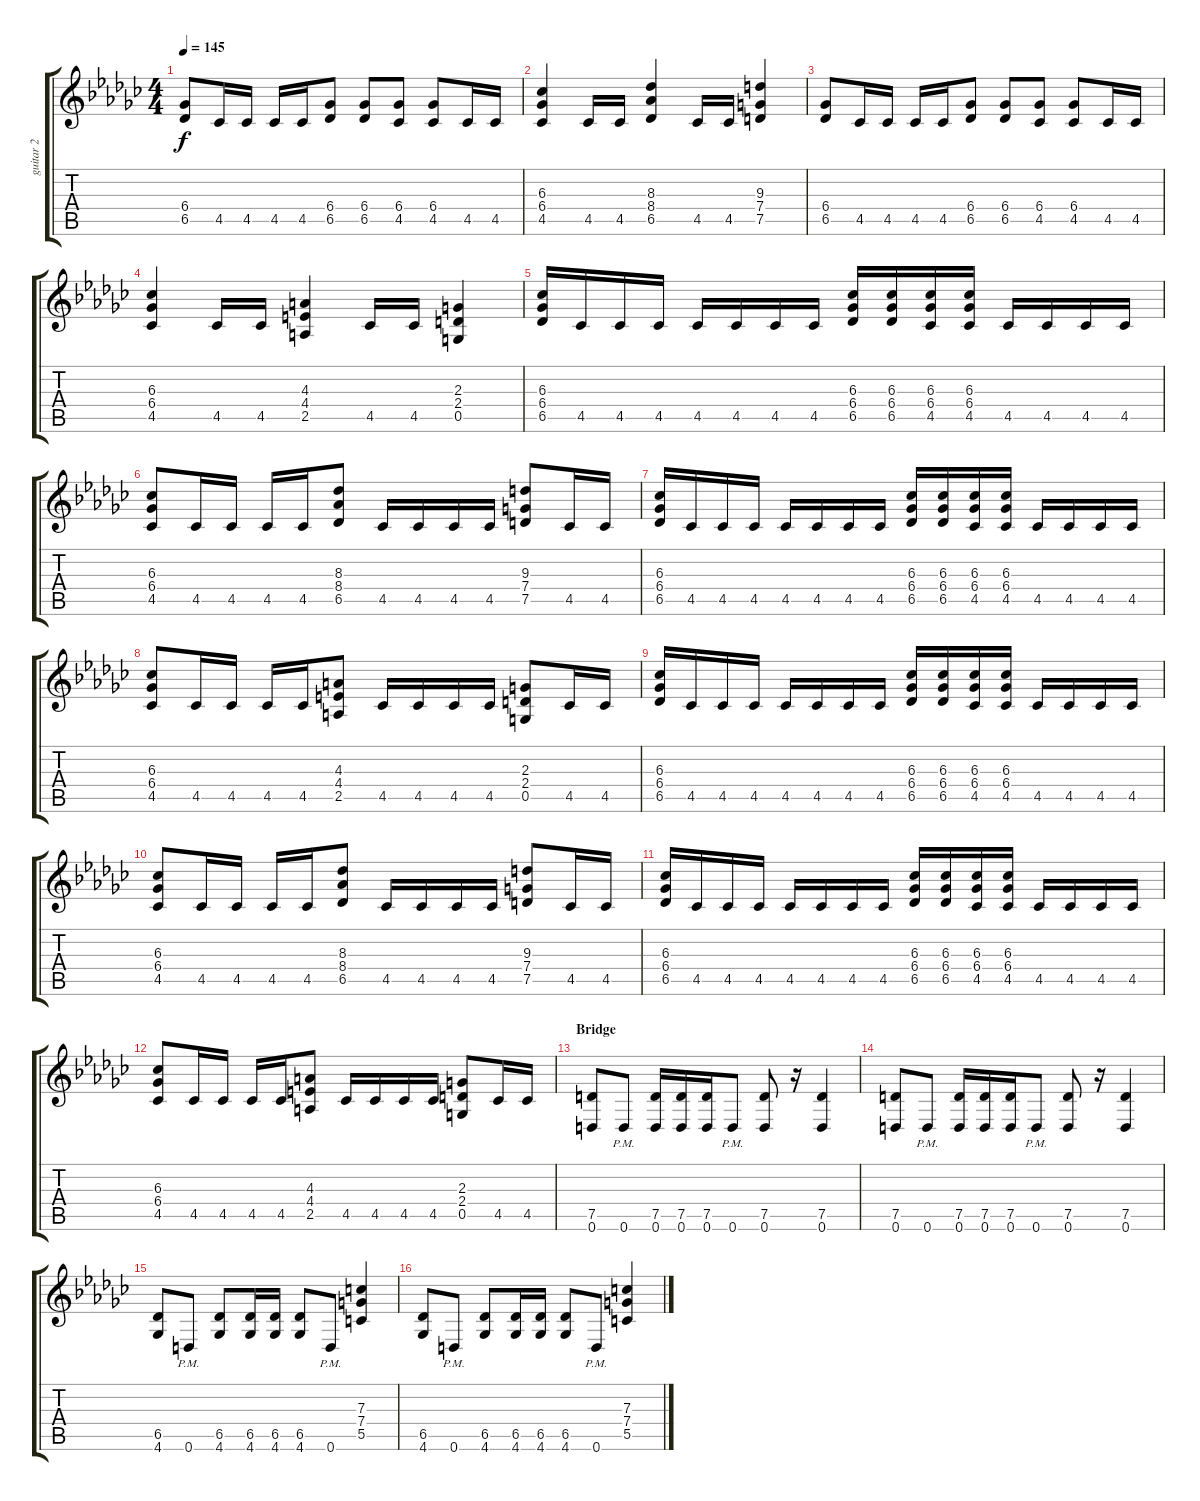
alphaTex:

\track ("guitar 2" "guitar 2") {instrument distortionguitar}
\staff {score tabs}
\tuning (D4 A3 F3 C3 G2 D2) {hide}
\ts (4 4)
\tempo 145
\clef g2
\ks gb
(6.4 6.5).8{dy f instrument distortionguitar} 4.5.16 4.5.16 4.5.16 4.5.16 (6.4 6.5).8 (6.4 6.5).8 (6.4 4.5).8 (6.4 4.5).8 4.5.16 4.5.16 |
(6.3 6.4 4.5).4 4.5.16 4.5.16 (8.3 8.4 6.5).4 4.5.16 4.5.16 (9.3 7.4 7.5).4 |
(6.4 6.5).8 4.5.16 4.5.16 4.5.16 4.5.16 (6.4 6.5).8 (6.4 6.5).8 (6.4 4.5).8 (6.4 4.5).8 4.5.16 4.5.16 |
(6.3 6.4 4.5).4 4.5.16 4.5.16 (4.3 4.4 2.5).4 4.5.16 4.5.16 (2.3 2.4 0.5).4 |
(6.3 6.4 6.5).16 4.5.16 4.5.16 4.5.16 4.5.16 4.5.16 4.5.16 4.5.16 (6.3 6.4 6.5).16 (6.3 6.4 6.5).16 (6.3 6.4 4.5).16 (6.3 6.4 4.5).16 4.5.16 4.5.16 4.5.16 4.5.16 |
(6.3 6.4 4.5).8 4.5.16 4.5.16 4.5.16 4.5.16 (8.3 8.4 6.5).8 4.5.16 4.5.16 4.5.16 4.5.16 (9.3 7.4 7.5).8 4.5.16 4.5.16 |
(6.3 6.4 6.5).16 4.5.16 4.5.16 4.5.16 4.5.16 4.5.16 4.5.16 4.5.16 (6.3 6.4 6.5).16 (6.3 6.4 6.5).16 (6.3 6.4 4.5).16 (6.3 6.4 4.5).16 4.5.16 4.5.16 4.5.16 4.5.16 |
(6.3 6.4 4.5).8 4.5.16 4.5.16 4.5.16 4.5.16 (4.3 4.4 2.5).8 4.5.16 4.5.16 4.5.16 4.5.16 (2.3 2.4 0.5).8 4.5.16 4.5.16 |
(6.3 6.4 6.5).16 4.5.16 4.5.16 4.5.16 4.5.16 4.5.16 4.5.16 4.5.16 (6.3 6.4 6.5).16 (6.3 6.4 6.5).16 (6.3 6.4 4.5).16 (6.3 6.4 4.5).16 4.5.16 4.5.16 4.5.16 4.5.16 |
(6.3 6.4 4.5).8 4.5.16 4.5.16 4.5.16 4.5.16 (8.3 8.4 6.5).8 4.5.16 4.5.16 4.5.16 4.5.16 (9.3 7.4 7.5).8 4.5.16 4.5.16 |
(6.3 6.4 6.5).16 4.5.16 4.5.16 4.5.16 4.5.16 4.5.16 4.5.16 4.5.16 (6.3 6.4 6.5).16 (6.3 6.4 6.5).16 (6.3 6.4 4.5).16 (6.3 6.4 4.5).16 4.5.16 4.5.16 4.5.16 4.5.16 |
(6.3 6.4 4.5).8 4.5.16 4.5.16 4.5.16 4.5.16 (4.3 4.4 2.5).8 4.5.16 4.5.16 4.5.16 4.5.16 (2.3 2.4 0.5).8 4.5.16 4.5.16 |
\section ("" "Bridge")
(7.5 0.6).8{instrument distortionguitar} 0.6{pm}.8 (7.5 0.6).16 (7.5 0.6).16 (7.5 0.6).16 0.6{pm}.8 (7.5 0.6).8 r.16 (7.5 0.6).4 |
(7.5 0.6).8{instrument distortionguitar} 0.6{pm}.8 (7.5 0.6).16 (7.5 0.6).16 (7.5 0.6).16 0.6{pm}.8 (7.5 0.6).8 r.16 (7.5 0.6).4 |
(6.5 4.6).8 0.6{pm}.8 (6.5 4.6).8 (6.5 4.6).16 (6.5 4.6).16 (6.5 4.6).8 0.6{pm}.8 (7.3 7.4 5.5).4 |
(6.5 4.6).8 0.6{pm}.8 (6.5 4.6).8 (6.5 4.6).16 (6.5 4.6).16 (6.5 4.6).8 0.6{pm}.8 (7.3 7.4 5.5).4
